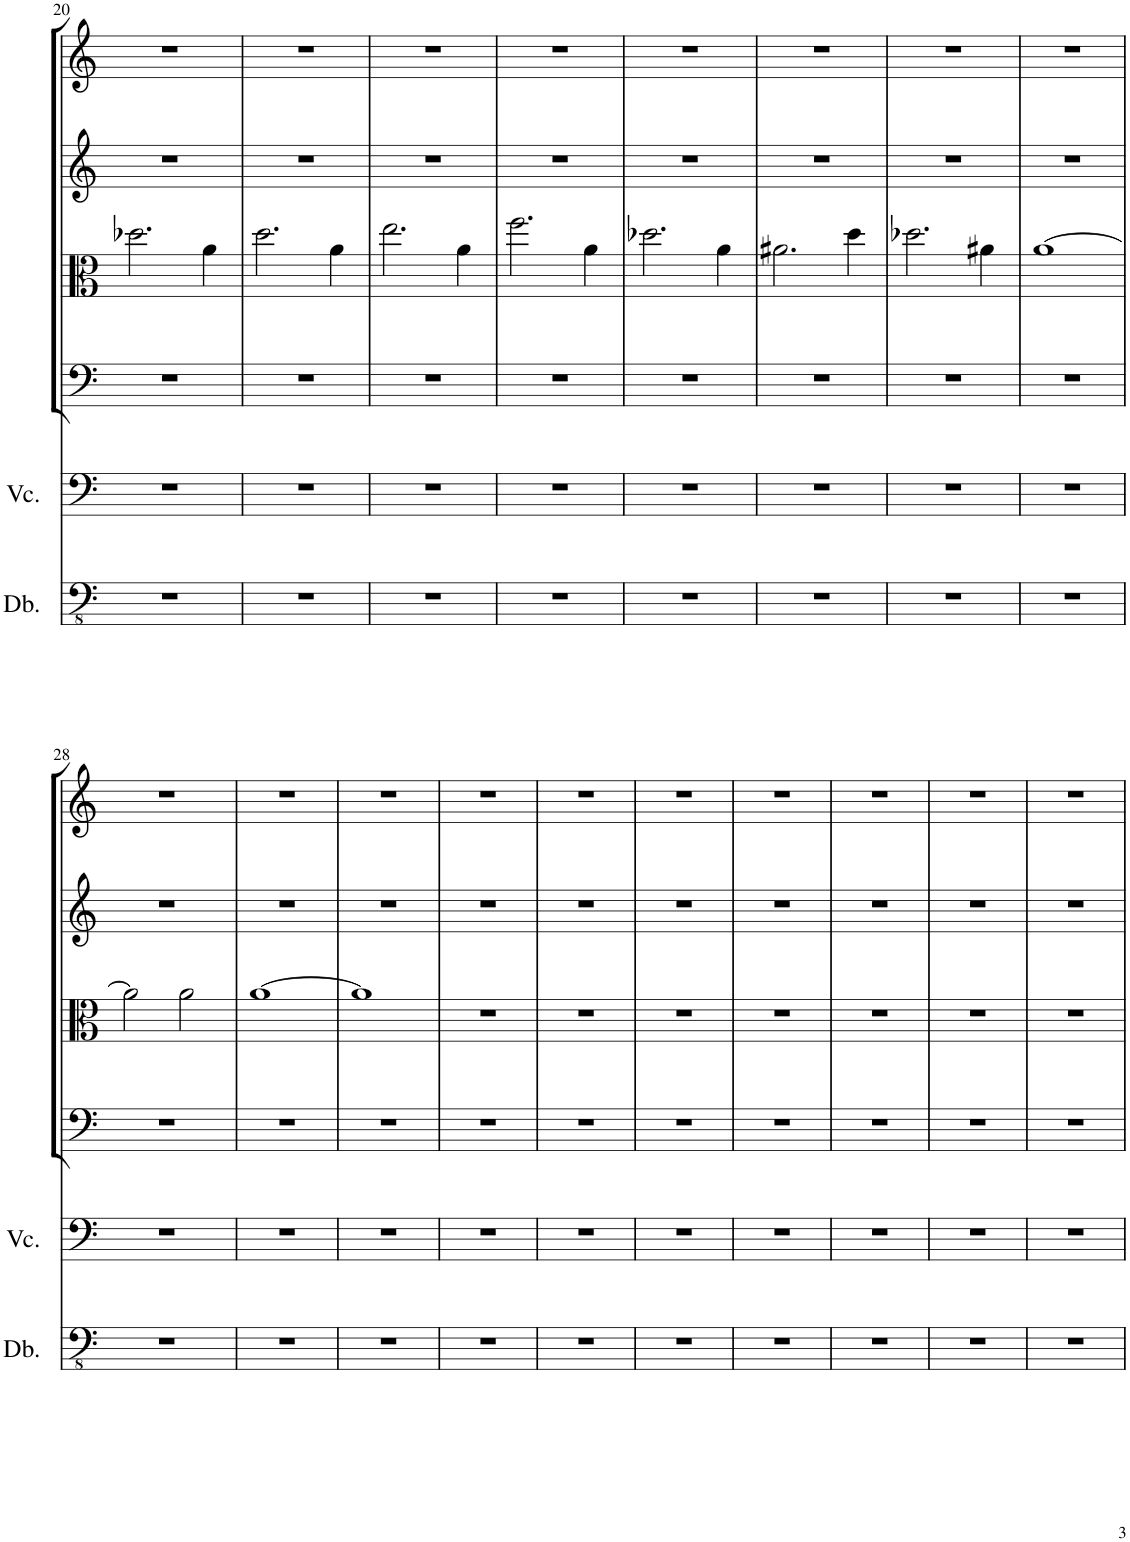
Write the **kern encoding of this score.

**kern	**kern	**kern	**kern	**kern	**kern
*part6	*part5	*part4	*part3	*part2	*part1
*staff6	*staff5	*staff4	*staff3	*staff2	*staff1
*I"Double Bass	*I"Violoncello	*I"Violoncello	*I"Viola	*I"Violin II	*I"Violin I
*I'Db.	*I'Vc.	*I'Vc	*I'Vla	*I'Vln	*I'Vln
!!LO:PB:g=z
*clefFv4	*clefF4	*clefF4	*clefC3	*clefG2	*clefG2
*ITrd7c12	*	*	*	*	*
*k[]	*k[]	*k[]	*k[]	*k[]	*k[]
*M4/4	*M4/4	*M4/4	*M4/4	*M4/4	*M4/4
=20	=20	=20	=20	=20	=20
1r	1r	1r	2.dd-X\	1r	1r
.	.	.	4a\	.	.
=21	=21	=21	=21	=21	=21
1r	1r	1r	2.dd\	1r	1r
.	.	.	4a\	.	.
=22	=22	=22	=22	=22	=22
1r	1r	1r	2.ee\	1r	1r
.	.	.	4a\	.	.
=23	=23	=23	=23	=23	=23
1r	1r	1r	2.ff\	1r	1r
.	.	.	4a\	.	.
=24	=24	=24	=24	=24	=24
1r	1r	1r	2.dd-X\	1r	1r
.	.	.	4a\	.	.
=25	=25	=25	=25	=25	=25
1r	1r	1r	2.a#X\	1r	1r
.	.	.	4dd\	.	.
=26	=26	=26	=26	=26	=26
1r	1r	1r	2.dd-X\	1r	1r
.	.	.	4a#X\	.	.
=27	=27	=27	=27	=27	=27
1r	1r	1r	[1a	1r	1r
!!LO:LB:g=z
=28	=28	=28	=28	=28	=28
1r	1r	1r	2a\]	1r	1r
.	.	.	2a\	.	.
=29	=29	=29	=29	=29	=29
1r	1r	1r	[1a	1r	1r
=30	=30	=30	=30	=30	=30
1r	1r	1r	1a]	1r	1r
=31	=31	=31	=31	=31	=31
1r	1r	1r	1r	1r	1r
=32	=32	=32	=32	=32	=32
1r	1r	1r	1r	1r	1r
=33	=33	=33	=33	=33	=33
1r	1r	1r	1r	1r	1r
=34	=34	=34	=34	=34	=34
1r	1r	1r	1r	1r	1r
=35	=35	=35	=35	=35	=35
1r	1r	1r	1r	1r	1r
=36	=36	=36	=36	=36	=36
1r	1r	1r	1r	1r	1r
=37	=37	=37	=37	=37	=37
1r	1r	1r	1r	1r	1r
=	=	=	=	=	=
*-	*-	*-	*-	*-	*-
